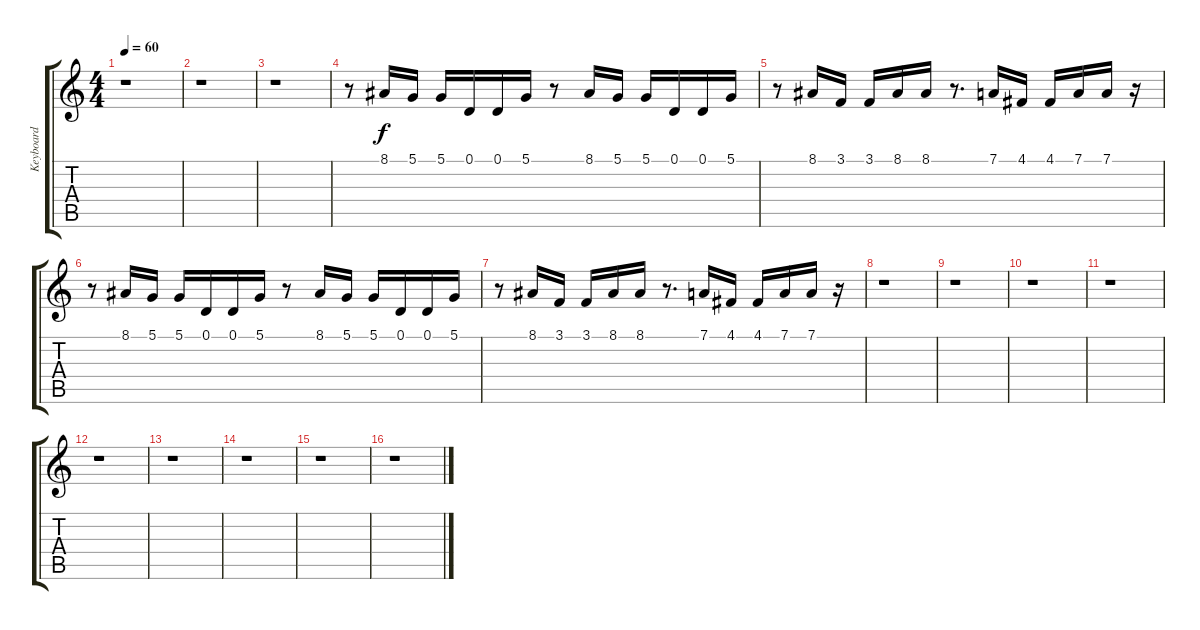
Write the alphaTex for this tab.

\track ("Keyboard" "Keyboard") {instrument pizzicatostrings}
\staff {score tabs}
\tuning (D4 A3 F3 C3 G2 D2) {hide}
\ts (4 4)
\tempo 60
\clef g2
\ks c
r.1{dy fff} |
r.1 |
r.1 |
r.8 8.1.16{dy f} 5.1.16 5.1.16 0.1.16 0.1.16 5.1.16 r.8 8.1.16 5.1.16 5.1.16 0.1.16 0.1.16 5.1.16 |
r.8 8.1.16 3.1.16 3.1.16 8.1.16 8.1.16 r.8{d} 7.1.16 4.1.16 4.1.16 7.1.16 7.1.16 r.16 |
r.8 8.1.16 5.1.16 5.1.16 0.1.16 0.1.16 5.1.16 r.8 8.1.16 5.1.16 5.1.16 0.1.16 0.1.16 5.1.16 |
r.8 8.1.16 3.1.16 3.1.16 8.1.16 8.1.16 r.8{d} 7.1.16 4.1.16 4.1.16 7.1.16 7.1.16 r.16 |
r.1 |
r.1 |
r.1 |
r.1 |
r.1 |
r.1 |
r.1 |
r.1 |
r.1
